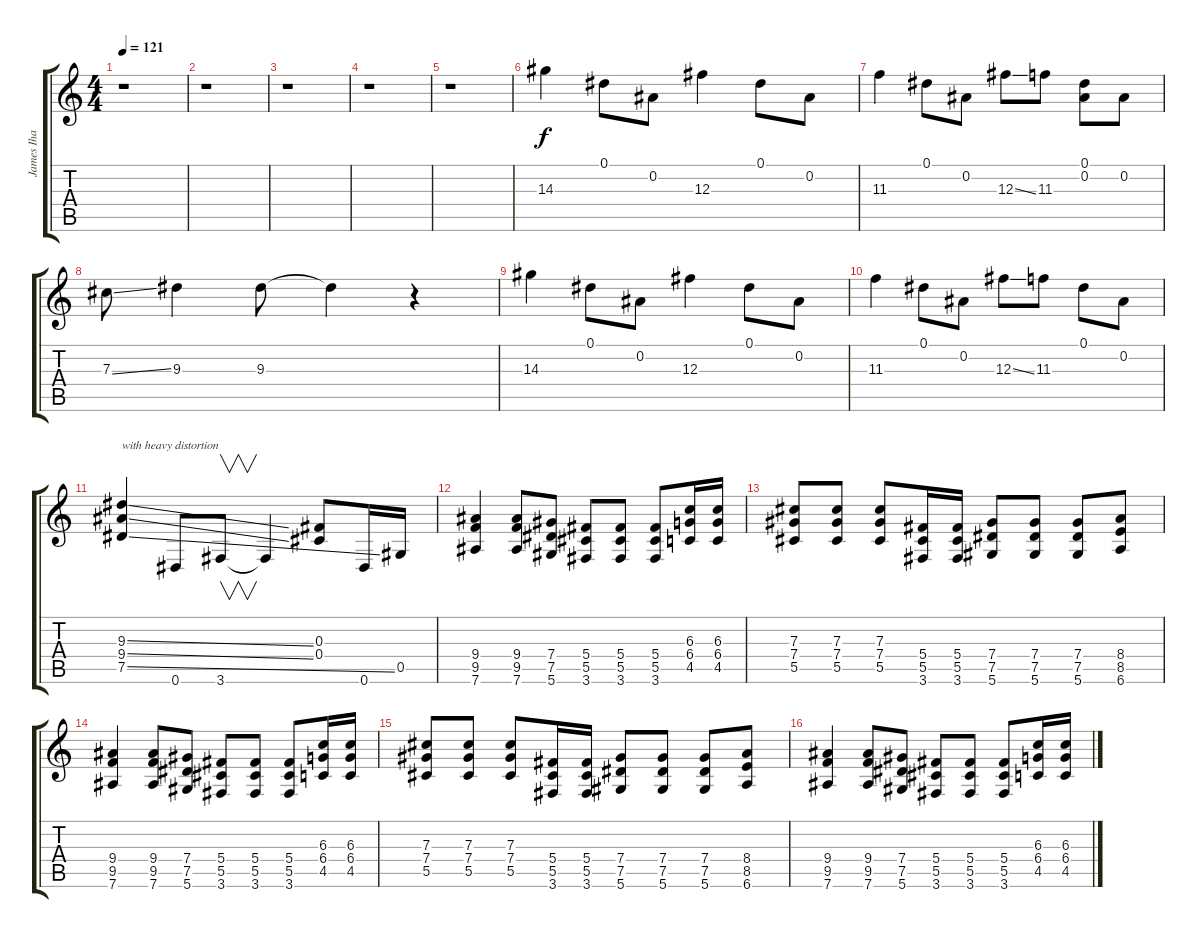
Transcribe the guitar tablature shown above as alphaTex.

\track ("James Iha (Ovd Guitar)" "James Iha ") {instrument overdrivenguitar}
\staff {score tabs}
\tuning (Eb4 Bb3 Gb3 Db3 Ab2 Eb2) {hide}
\ts (4 4)
\tempo 121
\clef g2
\ks c
r.1{dy f} |
r.1 |
r.1 |
r.1 |
r.1 |
14.3.4 0.1.8 0.2.8 12.3.4 0.1.8 0.2.8 |
11.3.4 0.1.8 0.2.8 12.3{ss}.8 11.3.8 (0.1 0.2).8 0.2.8 |
7.3{ss}.8 9.3.4 9.3.8 9.3{t}.4 r.4 |
14.3.4 0.1.8 0.2.8 12.3.4 0.1.8 0.2.8 |
11.3.4 0.1.8 0.2.8 12.3{ss}.8 11.3.8 0.1.8 0.2.8 |
(9.3{ss} 9.4{ss} 7.5{ss}).4{txt "with heavy distortion"} 0.6.8 3.6.8{v} 3.6{t}.4 (0.3 0.4).8 0.6.16 0.5.16 |
(9.4 9.5 7.6).4 (9.4 9.5 7.6).8 (7.4 7.5 5.6).8 (5.4 5.5 3.6).8 (5.4 5.5 3.6).8 (5.4 5.5 3.6).8 (6.3 6.4 4.5).16 (6.3 6.4 4.5).16 |
(7.3 7.4 5.5).8 (7.3 7.4 5.5).8 (7.3 7.4 5.5).8 (5.4 5.5 3.6).16 (5.4 5.5 3.6).16 (7.4 7.5 5.6).8 (7.4 7.5 5.6).8 (7.4 7.5 5.6).8 (8.4 8.5 6.6).8 |
(9.4 9.5 7.6).4 (9.4 9.5 7.6).8 (7.4 7.5 5.6).8 (5.4 5.5 3.6).8 (5.4 5.5 3.6).8 (5.4 5.5 3.6).8 (6.3 6.4 4.5).16 (6.3 6.4 4.5).16 |
(7.3 7.4 5.5).8 (7.3 7.4 5.5).8 (7.3 7.4 5.5).8 (5.4 5.5 3.6).16 (5.4 5.5 3.6).16 (7.4 7.5 5.6).8 (7.4 7.5 5.6).8 (7.4 7.5 5.6).8 (8.4 8.5 6.6).8 |
(9.4 9.5 7.6).4 (9.4 9.5 7.6).8 (7.4 7.5 5.6).8 (5.4 5.5 3.6).8 (5.4 5.5 3.6).8 (5.4 5.5 3.6).8 (6.3 6.4 4.5).16 (6.3 6.4 4.5).16
